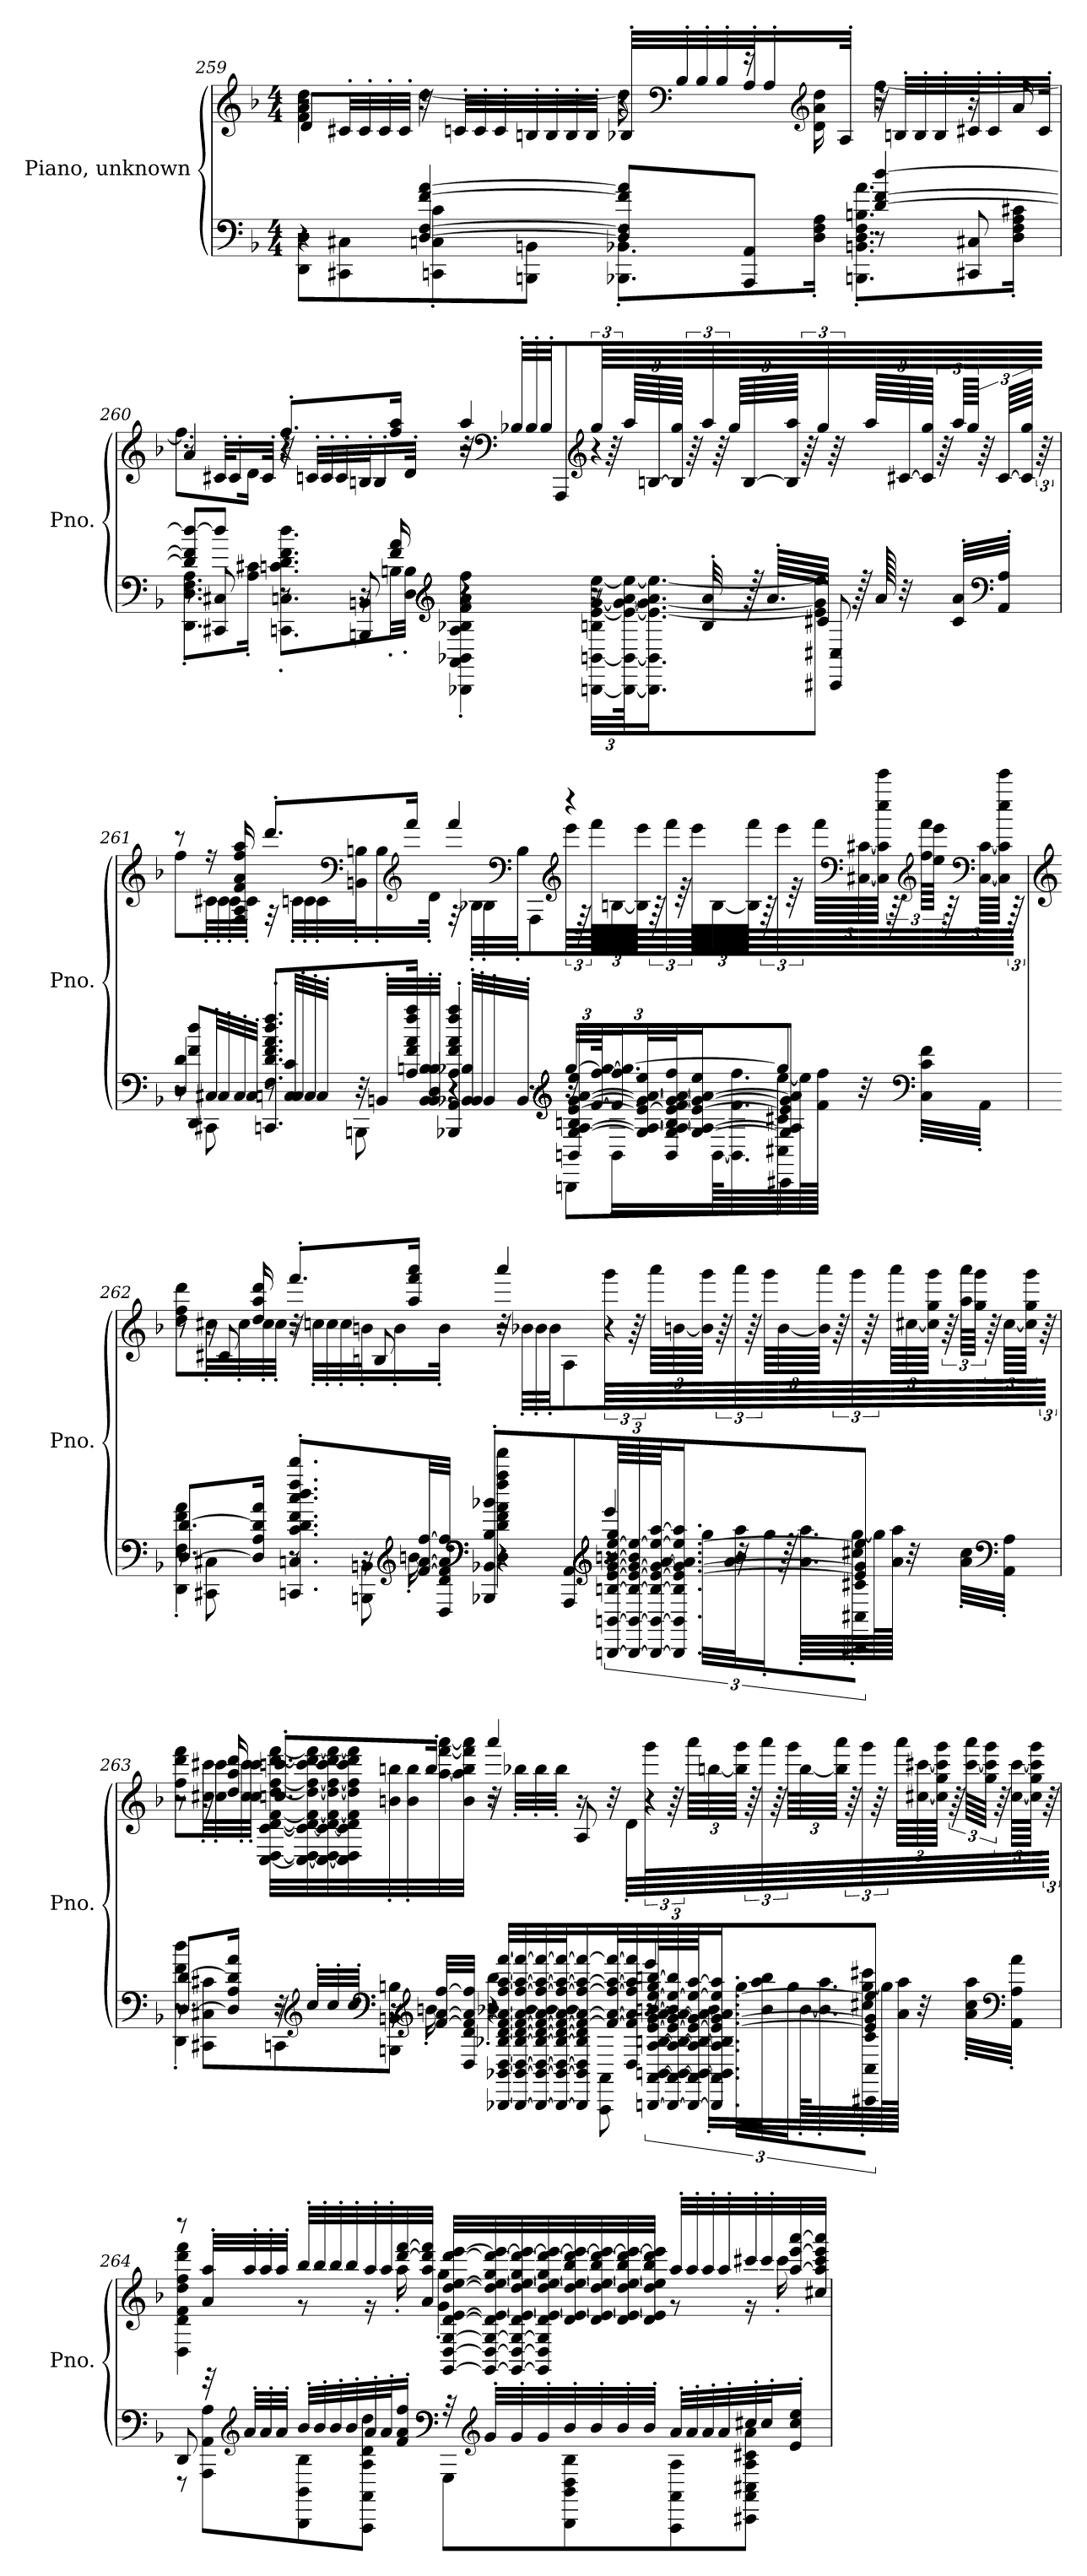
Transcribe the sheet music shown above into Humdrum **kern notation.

**kern	**kern
*part1	*part1
*staff2	*staff1
*I"Piano, unknown	*
*I'Pno.	*
!!LO:LB:g=z
*clefF4	*clefG2
*k[b-]	*k[b-]
*M4/4	*M4/4
=259	=259
*^	*^
*	*^	*	*^
4r	8DD\ 8D\L	2r	2r	4f\ 4a\ 4dd\	8d/L
.	8CC#X\ 8C#X\	.	.	.	32c#X'/LL
.	.	.	.	.	32c#'/
.	.	.	.	.	32c#'/
.	.	.	.	.	32c#'/JJJ
[4D/ [4F/ [4f/ [4a/	8CCn\' 8Cn\' 8c\'	.	.	[4dd\	32r
.	.	.	.	.	32cn'/LLL
.	.	.	.	.	32c'/
.	.	.	.	.	32c'/
.	8BBBn\ 8BBn\J	.	.	.	32Bn'/
.	.	.	.	.	32B'/
.	.	.	.	.	32B'/
.	.	.	.	.	32B'/JJJ
8D/] 8F/] 8f/] 8a/]L	8.BBB-X\' 8.BB-X\'L	4r	4r	8dd\]	32B-X'/LLL
*	*	*	*clefF4	*	*
.	.	.	.	.	32B-'/
.	.	.	.	.	32B-'/
.	.	.	.	.	32B-'/
8AAA/ 8AA/J	.	.	.	16r	32A'/J
.	.	.	.	.	16A'/
*	*	*	*clefG2	*	*
.	16D\' 16F\' 16A\'Jk	.	.	16d\ 16a\ 16dd\	.
.	.	.	.	.	32A'/JJk
[4d/ [4f/ [4dd/	8.BBBn\' 8.BBn\' 8.D\' 8.F\' 8.Bn\' 8.a\'L	8r	8r	[4ff\	32r
.	.	.	.	.	32Bn'/LLL
.	.	.	.	.	32B'/
.	.	.	.	.	32B'/
.	.	8CC#X/ 8C#X/	16r	.	32c#X'/J
.	.	.	.	.	16c#'/
.	16D\' 16F\' 16A\' 16c#X\'Jk	.	16a/	.	.
.	.	.	.	.	32c#'/JJk
!!LO:LB:g=z	!!	!!
=260	=260	=260	=260	=260	=260
8d/] 8f/] 8dd/_L	8.DD\' 8.D\' 8.F\' 8.A\'L	8r	4a/	8.ff\L]	8r
8dd/J]	.	8CC#X/ 8C#X/	.	.	32c#X'/KLL
.	.	.	.	.	16c#'/
.	16A\' 16c#X\'Jk	.	.	16d\Jk	.
.	.	.	.	.	32c#'/JJk
8r	8.CCn\' 8.Cn\' 8.cn\' 8.d\' 8.f\' 8.dd\'L	8r	8.ff'/L	4r	32r
.	.	.	.	.	32cn'/LLL
.	.	.	.	.	32c'/
.	.	.	.	.	32c'/
16r	.	8BBBn/ 8BBn/	.	.	32Bn'/J
.	.	.	.	.	16B'/
16f/ 16a/	32Bn'\LL	.	16ff/ 16aa/Jk	.	.
.	32D\' 32B\'JJJ	.	.	.	32d'/JJk
*clefG2	*	*	*	*	*
4r	4BBB-X\' 4AA\' 4BB-X\' 4A\' 4B-X\' 4f\' 4a\' 4ff\'	4r	4aa/	2r	32r
*	*	*	*clefF4	*	*
.	.	.	.	.	32B-X'/LLL
.	.	.	.	.	32B-'/
.	.	.	.	.	32B-'/JJ
.	.	.	.	.	8AAA/
*	*	*	*clefG2	*	*
*	*Xbrackettup	*	*	*	*
16r	[48BBBn\ [48BBn\ 48Bn\ [48e\ [48g\ [48ee\LLL	8r	4r	.	96gg/Jkkk
.	.	.	.	.	96r
.	96BBB\_ 96BB\_ 96e\_ 96g\_ [96a\ 96ee\_JK	.	.	.	96aa/LLLL
.	16.BBB\] 16.BB\] 16.e\_ 16.g\_ 16.a\] 16.ee\_J	.	.	.	[96Bn/
.	.	.	.	.	96B/] 96gg/JJJJ
.	.	.	.	.	96r
32B/' 32a/'	.	.	.	.	96aa/
.	.	.	.	.	96r
.	.	.	.	.	96gg/LLLL
128r	.	.	.	.	[96B/
64.a'/LLLL	.	.	.	.	.
.	.	.	.	.	96B/] 96aa/JJJJ
.	.	.	.	.	96r
64c#X/JJJJ	8e\] 8g\] 8ee\]J	8CC#X/ 8C#X/	.	.	96gg/
.	.	.	.	.	96r
128r	.	.	.	.	.
.	.	.	.	.	96aa/LLLL
128a/	.	.	.	.	.
32r	.	.	.	.	[96c#X/
.	.	.	.	.	96c#/] 96gg/JJJJ
.	.	.	.	.	96r
32c#/' 32a/'LLL	.	.	.	.	96aa/LLLL
.	.	.	.	.	96gg/JJJJ
.	.	.	.	.	96r
*clefF4	*	*	*	*	*
32AA/' 32A/'JJJ	.	.	.	.	[96c#/LLLL
.	.	.	.	.	96c#/] 96gg/JJJJ
.	.	.	.	.	96r
*	*	*	*	*v	*v
!!LO:LB:g=z
=261	=261	=261	=261	=261
*	*	*^	*	*
4D/ 4d/	8r	8DD/ 8f/ 8dd/L	2r	8r	8ff\L
.	8CC#X\	32C#X'/LL	.	16r	32c#X'\LL
.	.	32C#'/	.	.	32c#'\
.	.	32C#'/	.	16F/ 16A/ 16f/ 16a/ 16ff/ 16aa/	32c#'\
.	.	32C#'/JJJ	.	.	32c#'\JJJ
8.CCn/' 8.F/' 8.d/' 8.f/' 8.a/' 8.dd/' 8.ff/'L	8r	32Cn/' 32c/'LLL	.	8.ddd'/L	32r
.	.	32C'/	.	.	32cn'\LLL
.	.	32C'/	.	.	32c'\
.	.	32C'/JJJ	.	.	32c'\
*	*	*	*	*clefF4	*
.	8BBBn\	32r	.	.	32BBn\' 32Bn\'J
.	.	32BBn'/LLL	.	.	16B'\
*	*	*	*	*clefG2	*
16A/ 16f/ 16a/ 16ff/ 16aa/Jk	.	32BB/' 32Bn/'	.	16fff/Jk	.
.	.	32BB/' 32D/' 32B/'JJJ	.	.	32d'\JJk
4BBB-X/' 4AA/' 4A/' 4f/' 4a/' 4ff/' 4aa/'	4r	32BB-X/' 32B-X/'LLL	4r	4fff/	32r
.	.	32BB-'/	.	.	32B-X'\LLL
.	.	32BB-'/	.	.	32B-'\
*	*	*	*	*clefF4	*
.	.	32BB-'/JJJ	.	.	32B-'\JJ
.	.	8r	.	.	8AAA\
*clefG2	*	*	*	*clefG2	*
[48gg/LLL	32r	24BBn/ [24G/ [24A/ 24Bn/ [24e/ [24g/ [24a/ 24ee/LL	8BBBn\L	4r	96eee\Jkkk
.	.	.	.	.	96r
[96f/ [96ff/ 96gg/_JK	.	.	.	.	96fff\LLLL
16.f/] 16.ff/] 16.gg/_J	16BB'\LL	.	.	.	[96Bn\
.	.	48G/_ 48A/_ 48e/_ 48g/_ 48a/_ 48ee/L	.	.	96B\] 96eee\JJJJ
.	.	.	.	.	96r
.	.	48BB/ 48G/_ 48A/_ 48B/ 48e/_ 48f/ 48g/_ 48a/_ 48ff/J	.	.	96fff\
.	.	.	.	.	96r
.	.	24G/_ 24A/_ 24e/_ 24g/_ 24a/_ 24ee/J	.	.	96eee\LLLL
.	[128BB'\KLL	.	.	.	[96B\
.	64.BB\]' 64.f\' 64.ff\'	.	.	.	.
.	.	.	.	.	96B\] 96fff\JJJJ
.	.	.	.	.	96r
8gg/J]	64C#X\' 64c#X\' [64ee\'	8G/] 8A/] 8e/] 8g/] 8a/]J	8CC#X\J	.	96eee\
.	.	.	.	.	96r
.	128ee\L]	.	.	.	.
.	.	.	.	.	96fff\LLLL
.	128f\ 128ff\JJJJJ	.	.	.	.
*	*	*	*	*clefF4	*
.	32r	.	.	.	[96C#X\ [96c#X\
.	.	.	.	.	96C#\] 96c#\] 96ee\ 96eee\JJJJ
.	.	.	.	.	96r
*clefF4	*	*	*	*clefG2	*
.	32C#\' 32c#\' 32f\'LLL	.	.	.	96ff\ 96fff\LLLL
.	.	.	.	.	96ee\ 96eee\JJJJ
.	.	.	.	.	96r
*	*	*	*	*clefF4	*
.	32AA'\JJJ	.	.	.	[96C#\ [96c#\LLLL
.	.	.	.	.	96C#\] 96c#\] 96ee\ 96eee\JJJJ
.	.	.	.	.	96r
*	*	*	*	*v	*v
!!LO:LB:g=z
=262	=262	=262	=262	=262
*	*	*	*	*clefG2
*	*	*	*	*^
*	*	*	*	*	*^
2r	4DD\' 4F\' 4f\' 4a\'	[8.D/ [8.d/L	8r	8r	8dd\ 8ff\ 8ddd\L	8r
.	.	.	8CC#X\ 8C#X\	16r	32cc#X'\LL	8c#X/
.	.	.	.	.	32cc#'\	.
.	.	16D/] 16A/ 16d/] 16a/Jk	.	16dd/ 16aa/ 16ddd/	32cc#'\	.
.	.	.	.	.	32cc#'\JJJ	.
.	8r	8.CCn/' 8.Cn/' 8.c/' 8.d/' 8.f/' 8.cc/' 8.dd/' 8.ff/' 8.ddd/'L	8r	8.fff'/L	32r	8r
.	.	.	.	.	32ccn'\LLL	.
.	.	.	.	.	32cc'\	.
.	.	.	.	.	32cc'\	.
.	16r	.	8BBBn\ 8BBn\	.	32bn'\J	8Bn/
.	.	.	.	.	16b'\	.
*clefG2	*	*	*	*	*	*
.	16bn'\	[32f/ [32a/ [32ff/LL	.	16aa/ 16fff/ 16aaa/Jk	.	.
.	.	32D/ 32d/ 32f/] 32a/] 32ff/]JJJ	.	.	32b'\JJk	.
*clefF4	*	*	*	*	*	*
4r	4D\ 4d\ 4f\ 4a\ 4ff\ 4aa\ 4fff\	8BBB-X/' 8BB-X/' 8B-/' 8b-X/'L	4r	4aaa/	32r	2r
.	.	.	.	.	32b-X'\LLL	.
.	.	.	.	.	32b-'\	.
.	.	.	.	.	32b-'\JJ	.
.	.	8AAA/ 8AA/	.	.	8A\	.
*clefG2	*	*	*	*	*	*
*	*	*	*brackettup	*	*	*
4eee/	16r	[96BBBn/ [96BBn/ [96Bn/ [96e/ [96g/ [96bn/ [96ee/ 96gg/LLL	24r	4r	96ggg\Jkkk	.
.	.	96BBB/_ 96BB/_ 96B/_ 96e/_ 96g/_ 96b/] 96ee/_	.	.	96r	.
.	.	96BBB/_ 96BB/_ 96B/_ 96e/_ 96g/_ [96a/ 96ee/_ [96aa/JJ	.	.	96aaa\LLLL	.
.	.	16.BBB/] 16.BB/] 16.B/] 16.e/_ 16.g/_ 16.a/] 16.ee/_ 16.aa/]J	.	.	[96bn\	.
.	.	.	48gg\LLL	.	96b\] 96ggg\JJJJ	.
.	.	.	.	.	96r	.
.	32r	.	48a\ 48b\ 48aa\J	.	96aaa\	.
.	.	.	.	.	96r	.
.	.	.	24gg'\J	.	96ggg\LLLL	.
.	128r	.	.	.	[96b\	.
.	64.a\' 64.aa\'LLLL	.	.	.	.	.
.	.	.	.	.	96b\] 96aaa\JJJJ	.
.	.	.	.	.	96r	.
.	64cc#X\' [64gg\'	8e/] 8g/] 8ee/]J	8CC#X\ 8C#X\ 8c#X\J	.	96ggg\	.
.	.	.	.	.	96r	.
.	128gg\L]	.	.	.	.	.
.	.	.	.	.	96aaa\LLLL	.
.	128a\ 128aa\JJJJJ	.	.	.	.	.
.	32r	.	.	.	[96cc#X\	.
.	.	.	.	.	96cc#\] 96gg\ 96ggg\JJJJ	.
.	.	.	.	.	96r	.
.	32a\' 32cc#\'LLL	.	.	.	96aa\ 96aaa\LLLL	.
.	.	.	.	.	96gg\ 96ggg\JJJJ	.
.	.	.	.	.	96r	.
*clefF4	*	*	*	*	*	*
.	32AA\' 32A\'JJJ	.	.	.	[96cc#\LLLL	.
.	.	.	.	.	96cc#\] 96gg\ 96ggg\JJJJ	.
.	.	.	.	.	96r	.
!!LO:PB:g=z	!!	!!
=263	=263	=263	=263	=263	=263	=263
2r	4DD\' 4f\' 4dd\'	[8.D/ [8.d/L	8r	8r	8ff\ 8ddd\ 8fff\L	2r
.	.	.	8CC#X\ 8C#X\ 8c#X\L	16r	32cc#X\' 32ccc#X\'LL	.
.	.	.	.	.	32cc#\' 32ccc#\'	.
.	.	16D/] 16A/ 16d/] 16a/Jk	.	16dd/ 16aa/ 16ddd/	32cc#\' 32ccc#\'	.
.	.	.	.	.	32cc#\' 32ccc#\'JJJ	.
.	8r	32r	8CCn\	8.ccn/' 8.cccn/'L	[32C\ [32D\ [32c\ [32d\ [32f\ [32dd\ [32ff\ [32ddd\ [32fff\LLL	.
*clefG2	*	*	*	*	*	*
.	.	32cc'/LLL	.	.	32C\_ 32D\_ 32c\_ 32d\_ 32f\_ 32dd\_ 32ff\_ 32ccc\ 32ddd\_ 32fff\_	.
.	.	32cc'/	.	.	32C\_ 32D\_ 32c\_ 32d\_ 32f\_ 32dd\_ 32ff\_ 32ccc\ 32ddd\_ 32fff\_	.
.	.	32cc'/JJJ	.	.	32C\] 32D\] 32c\] 32d\] 32f\] 32dd\] 32ff\] 32ccc\ 32ddd\] 32fff\]	.
*clefF4	*	*	*	*	*	*
.	16r	16r	8BBBn\ 8BBn\ 8Bn\J	.	32bn\' 32bbn\'	.
.	.	.	.	.	32b\' 32bb\'	.
*clefG2	*	*	*	*	*	*
.	16bn'\	[32f/ [32a/ [32ff/LLL	.	16bb'/Jk	[32aa\ [32fff\ [32aaa\	.
.	.	32D/ 32d/ 32f/] 32a/] 32ff/]JJJ	.	.	32b\ 32aa\] 32bb\ 32fff\] 32aaa\]JJJ	.
4r	4b-X\' 4bb-\'	[32BBB-X/ [32BB-X/ [32D/ [32B-X/ [32d/ [32f/ [32a/ [32ff/ [32aa/ [32fff/LLL	8r	4aaa/	32r	8r
.	.	32BBB-/_ 32BB-/_ 32D/_ 32B-/_ 32d/_ 32f/_ 32a/_ 32b-/ 32ff/_ 32aa/_ 32fff/_	.	.	32bb-X'\LLL	.
.	.	32BBB-/_ 32BB-/_ 32D/_ 32B-/_ 32d/_ 32f/_ 32a/_ 32b-/ 32ff/_ 32aa/_ 32fff/_	.	.	32bb-'\	.
.	.	32BBB-/_ 32BB-/_ 32D/_ 32B-/_ 32d/_ 32f/_ 32a/_ 32b-/ 32ff/_ 32aa/_ 32fff/_J	.	.	32bb-'\JJJ	.
.	.	16BBB-/] 16BB-/] 16D/] 16B-/] 16d/] 16f/_ 16a/_ 16ff/_ 16aa/_ 16fff/_	8AAA\ 8AA\	.	16r	8A/
.	.	32f/_ 32a/_ 32ff/_ 32aa/_ 32fff/_L	.	.	32r	.
.	.	32D/ 32f/] 32a/] 32ff/] 32aa/] 32fff/]	.	.	32d'\LLL	.
*	*	*Xbrackettup	*brackettup	*	*	*
4eee/	32r	[96BBBn/ [96AA/ [96BBn/ [96A/ [96Bn/ [96e/ [96g/ [96a/ [96bn/ [96ee/ 96gg/ [96bbn/L	24r	4r	96ggg\JJJk	4r
.	.	96BBB/_ 96AA/_ 96BB/_ 96A/_ 96B/_ 96e/_ 96g/_ 96a/_ 96b/] 96ee/_ 96bb/]	.	.	96r	.
.	.	96BBB/_ 96AA/_ 96BB/_ 96A/_ 96B/_ 96e/_ 96g/_ 96a/_ 96ee/_ [96aa/JJ	.	.	96aaa\LLLL	.
.	16b'\LL	16.BBB/] 16.AA/] 16.BB/] 16.A/] 16.B/] 16.e/_ 16.g/_ 16.a/] 16.ee/_ 16.aa/]J	.	.	[96bbn\	.
.	.	.	48gg\LLL	.	96bb\] 96ggg\JJJJ	.
.	.	.	.	.	96r	.
.	.	.	48b\ 48aa\ 48bb\J	.	96aaa\	.
.	.	.	.	.	96r	.
.	.	.	24gg'\J	.	96ggg\LLLL	.
.	[128b'\KLL	.	.	.	[96bb\	.
.	64.b\]' 64.aa\'	.	.	.	.	.
.	.	.	.	.	96bb\] 96aaa\JJJJ	.
.	.	.	.	.	96r	.
.	64cc#X\' [64gg\' 64ccc#X\'	8e/] 8g/] 8ee/]J	8CC#X\ 8C#\ 8c#\J	.	96ggg\	.
.	.	.	.	.	96r	.
.	128gg\L]	.	.	.	.	.
.	.	.	.	.	96aaa\LLLL	.
.	128a\ 128aa\JJJJJ	.	.	.	.	.
.	32r	.	.	.	[96cc#X\ [96ccc#X\	.
.	.	.	.	.	96cc#\] 96gg\ 96ccc#\] 96ggg\JJJJ	.
.	.	.	.	.	96r	.
.	32a\' 32cc#\' 32aa\'LLL	.	.	.	[96ccc#\ 96aaa\LLLL	.
.	.	.	.	.	96gg\ 96ccc#\] 96ggg\JJJJ	.
.	.	.	.	.	96r	.
*clefF4	*	*	*	*	*	*
.	32AA\' 32A\' 32a\'JJJ	.	.	.	[96cc#\ [96ccc#\LLLL	.
.	.	.	.	.	96cc#\] 96gg\ 96ccc#\] 96ggg\JJJJ	.
.	.	.	.	.	96r	.
*	*v	*v	*v	*	*	*
*	*	*	*v	*v
!!LO:LB:g=z
=264	=264	=264	=264
8DD/	8r	8r	4D\ 4d\ 4f\ 4dd\ 4ff\ 4ddd\ 4fff\
32r	8AAA\ 8AA\ 8A\L	32a/' 32aa/'LLL	.
*clefG2	*	*	*
32a'/LLL	.	32aa'/	.
32a'/	.	32aa'/	.
32a'/JJJ	.	32aa'/JJJ	.
32b-'/LLL	8BBB-\ 8BB-\ 8B-\	32bb-'/LLL	8r
32b-'/	.	32bb-'/	.
32b-'/	.	32bb-'/	.
32b-'/	.	32bb-'/	.
32a'/	8AAA\ 8AA\ 8A\ 8d\ 8dd\J	32aa'/	16r
32a'/J	.	32aa'/	.
16f/' 16a/' 16ff/'JJ	.	[32ddd/ [32fff/	16aa'\
.	.	32a/ 32aa/ 32ddd/] 32fff/]JJJ	.
*clefF4	*	*	*
32r	8GGG\L	[32GG/ [32D/ [32G/ [32d/ [32e/ [32dd/ [32ee/ [32ddd/ [32eee/LLL	4g\' 4gg\'
*clefG2	*	*	*
32g'/LLL	.	32GG/_ 32D/_ 32G/_ 32d/_ 32e/_ 32dd/_ 32ee/_ 32gg/ 32ddd/_ 32eee/_	.
32g'/	.	32GG/_ 32D/_ 32G/_ 32d/_ 32e/_ 32dd/_ 32ee/_ 32gg/ 32ddd/_ 32eee/_	.
32g'/	.	32GG/] 32D/] 32G/] 32d/_ 32e/_ 32dd/_ 32ee/_ 32gg/ 32ddd/_ 32eee/_	.
32b-'/	8BBB-\ 8BB-\ 8D\ 8B-\	32d/_ 32e/_ 32dd/_ 32ee/_ 32bb-/ 32ddd/_ 32eee/_	.
32b-'/	.	32d/_ 32e/_ 32dd/_ 32ee/_ 32bb-/ 32ddd/_ 32eee/_	.
32b-'/	.	32d/_ 32e/_ 32dd/_ 32ee/_ 32bb-/ 32ddd/_ 32eee/_	.
32b-'/JJJ	.	32d/] 32e/] 32dd/] 32ee/] 32bb-/ 32ddd/] 32eee/]JJJ	.
32a'/LLL	8AAA\ 8AA\ 8A\	32aa'/LLL	8r
32a'/	.	32aa'/	.
32a'/	.	32aa'/	.
32a'/	.	32aa'/	.
32cc#X'/	8CC#X\ 8AA\ 8C#X\ 8A\ 8c#X\ 8a\J	32ccc#X'/	16r
32cc#'/J	.	32ccc#'/	.
16e/' 16cc#/' 16ee/'JJ	.	[32aa/ [32eee/ [32aaa/	16ccc#'\
.	.	32cc#X/ 32aa/] 32ccc#/ 32eee/] 32aaa/]JJJ	.
*v	*v	*	*
*	*v	*v
=	=
*-	*-
